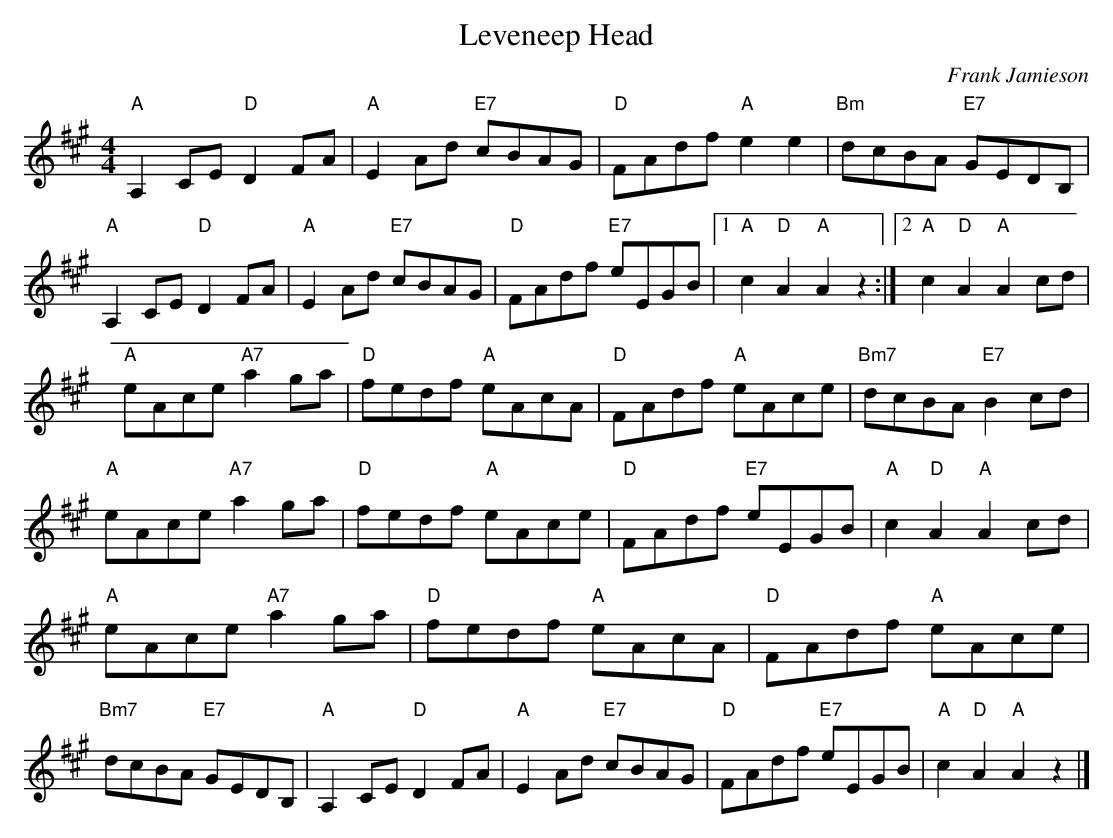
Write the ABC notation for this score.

X:1
T:Leveneep Head
C:Frank Jamieson
M:4/4
L:1/8
K:A
"A"A,2CE"D"D2FA|"A"E2Ad "E7"cBAG|"D"FAdf "A"e2e2|"Bm"dcBA "E7"GEDB,|
"A"A,2CE"D"D2FA|"A"E2Ad "E7"cBAG|"D"FAdf "E7"eEGB|1"A"c2"D"A2"A"A2z2:|2"A"c2"D"A2"A"A2cd|
"A"eAce "A7"a2ga|"D"fedf "A"eAcA|"D"FAdf "A"eAce|"Bm7"dcBA "E7"B2cd|
"A"eAce "A7"a2ga|"D"fedf "A"eAce|"D"FAdf "E7"eEGB|"A"c2"D"A2"A"A2cd|
"A"eAce "A7"a2ga|"D"fedf "A"eAcA|"D"FAdf "A"eAce|
"Bm7"dcBA "E7"GEDB,|"A"A,2CE "D"D2FA|"A"E2Ad "E7"cBAG|"D"FAdf "E7"eEGB|"A"c2"D"A2"A"A2z2|]
